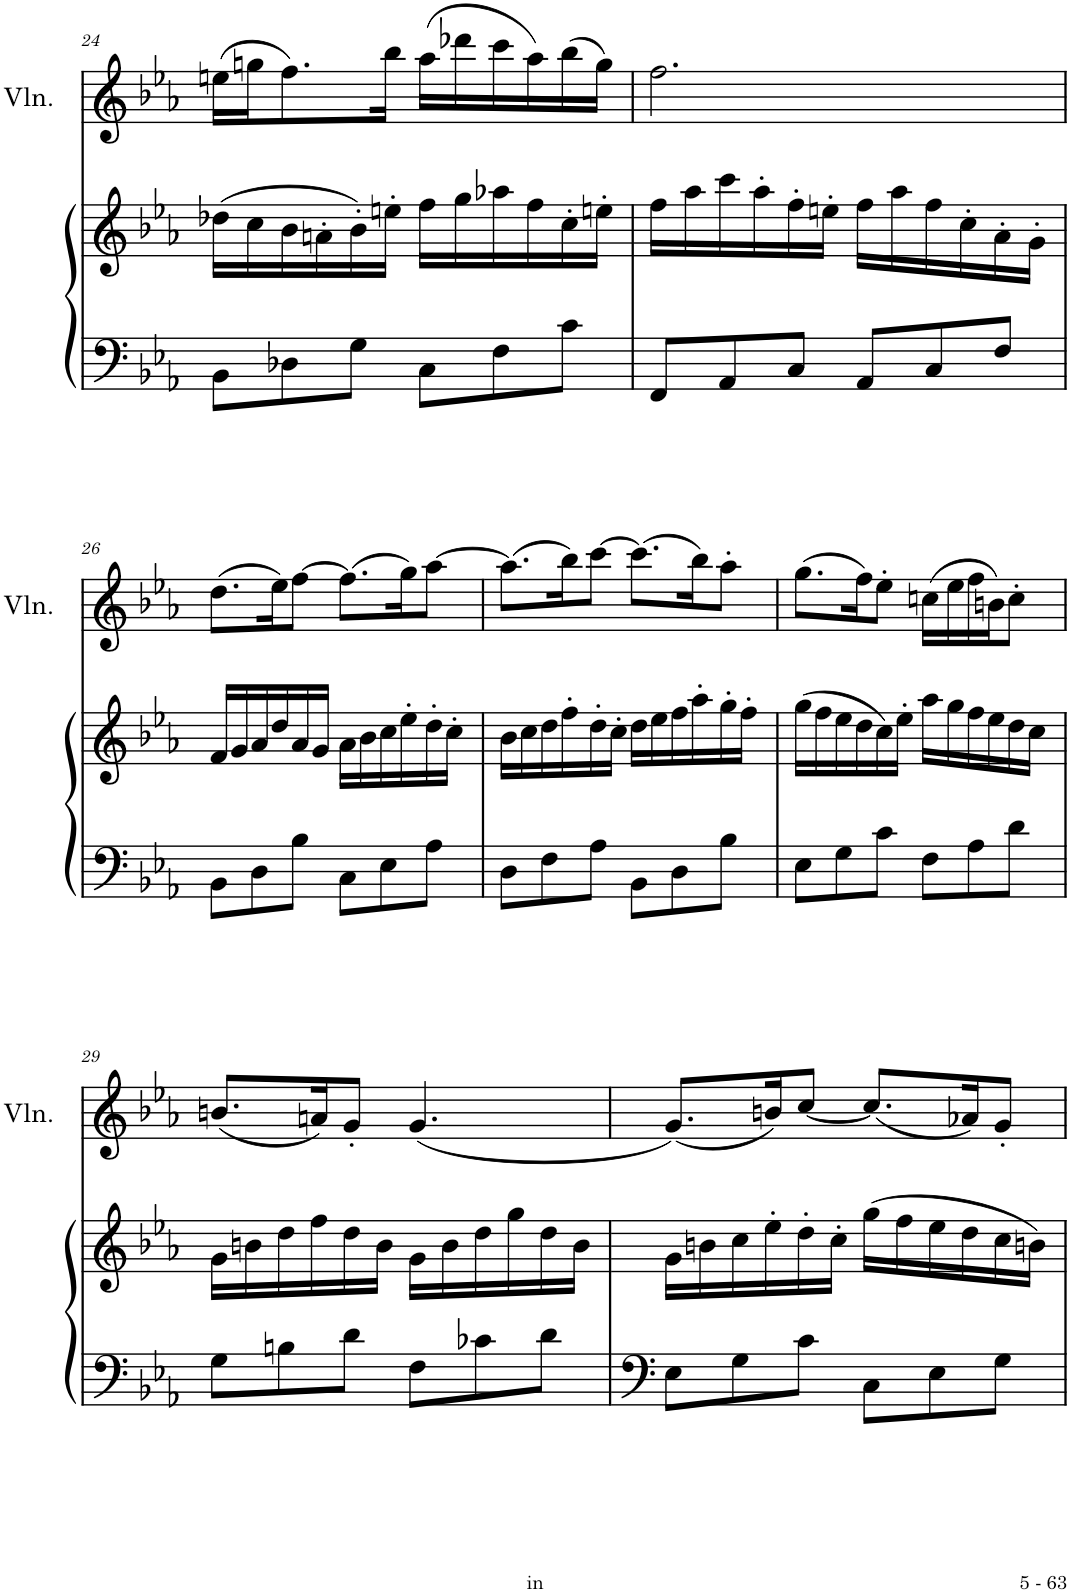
**kern	**kern	**kern
*part3	*part2	*part1
*staff3	*staff2	*staff1
*I"Piano	*I"Piano	*I"Violin
*I'Pno	*I'Pno	*I'Vln.
!!LO:PB:g=z
*clefF4	*clefG2	*clefG2
*k[b-e-a-]	*k[b-e-a-]	*k[b-e-a-]
*M6/8	*M6/8	*M6/8
=24	=24	=24
8BB-\L	(16dd-X\LL	(16een\LL
.	16cc\	16ggn\J
8D-X\	16b-\	8.ff\)
.	16an'\	.
8G\J	16b-'\)	.
.	16een'\JJ	16bb-\Jk
8C\L	16ff\LL	(16aa-\LL
.	16gg\	16ddd-X\
8F\	16aa-X\	16ccc\
.	16ff\	16aa-\)
8c\J	16cc'\	(16bb-\
.	16een'\JJ	16gg\JJ)
=25	=25	=25
8FF/L	16ff\LL	2.ff\
.	16aa-\	.
8AA-/	16ccc\	.
.	16aa-'\	.
8C/J	16ff'\	.
.	16een'\JJ	.
8AA-/L	16ff\LL	.
.	16aa-\	.
8C/	16ff\	.
.	16cc'\	.
8F/J	16a-'\	.
.	16g'\JJ	.
!!LO:LB:g=z
=26	=26	=26
8BB-\L	16f/LL	(8.dd\L
.	16g/	.
8D\	16a-/	.
.	16dd/	16ee-\K)
8B-\J	16a-/	[8ff\J
.	16g/JJ	.
8C\L	16a-\LL	(8.ff\L]
.	16b-\	.
8E-\	16cc\	.
.	16ee-'\	16gg\K)
8A-\J	16dd'\	[8aa-\J
.	16cc'\JJ	.
=27	=27	=27
8D\L	16b-\LL	(8.aa-\L]
.	16cc\	.
8F\	16dd\	.
.	16ff'\	16bb-\K)
8A-\J	16dd'\	[8ccc\J
.	16cc'\JJ	.
8BB-\L	16dd\LL	(8.ccc\L]
.	16ee-\	.
8D\	16ff\	.
.	16aa-'\	16bb-\K)
8B-\J	16gg'\	8aa-'\J
.	16ff'\JJ	.
=28	=28	=28
8E-\L	(16gg\LL	(8.gg\L
.	16ff\	.
8G\	16ee-\	.
.	16dd\	16ff\K)
8c\J	16cc\)	8ee-'\J
.	16ee-'\JJ	.
8F\L	16aa-\LL	(16ccn\LL
.	16gg\	16ee-\
8A-\	16ff\	16ff\
.	16ee-\	16bn\J)
8d\J	16dd\	8cc'\J
.	16cc\JJ	.
!!LO:LB:g=z
=29	=29	=29
8G\L	16g\LL	(8.bn/L
.	16bn\	.
8Bn\	16dd\	.
.	16ff\	16an/K)
8d\J	16dd\	8g'/J
.	16b\JJ	.
8F\L	16g\LL	(4.g/
.	16b\	.
8c-X\	16dd\	.
.	16gg\	.
8d\J	16dd\	.
.	16b\JJ	.
=30	=30	=30
8E-\L	16g\LL	(8.g/L)
.	16bn\	.
8G\	16cc\	.
.	16ee-'\	16bn/K)
8c\J	16dd'\	[8cc/J
.	16cc'\JJ	.
8C\L	(16gg\LL	(8.cc/L]
.	16ff\	.
8E-\	16ee-\	.
.	16dd\	16a-X/K)
8G\J	16cc\	8g'/J
.	16bn\JJ)	.
=	=	=
*-	*-	*-
